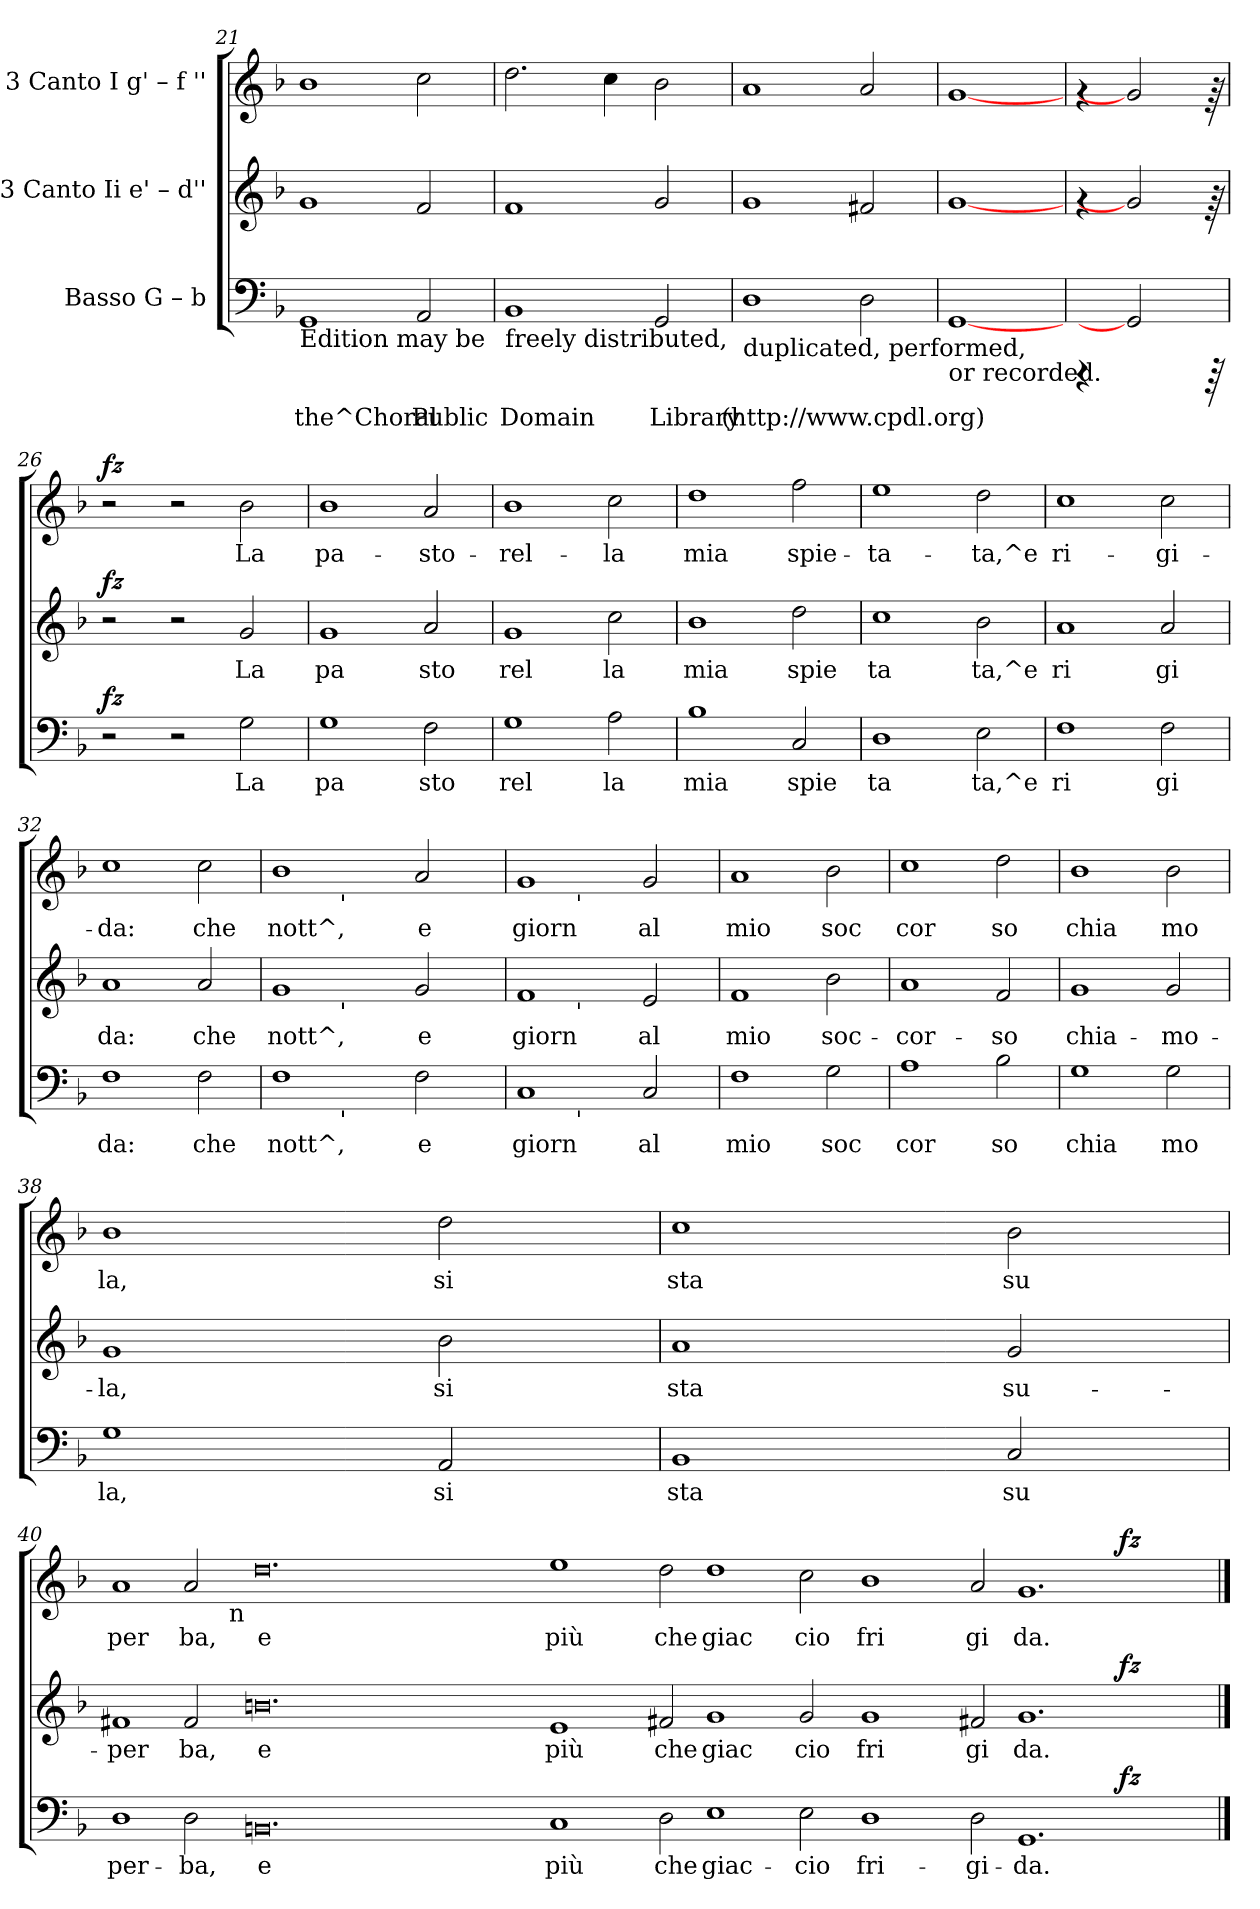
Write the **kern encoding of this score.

**kern	**text	**dynam	**kern	**text	**dynam	**kern	**text	**dynam
*part3	*part3	*part3	*part2	*part2	*part2	*part1	*part1	*part1
*staff3	*staff3	*staff3	*staff2	*staff2	*staff2	*staff1	*staff1	*staff1
*I"Basso  G – b	*	*	*I"3  Canto Ii  e' – d''	*	*	*I"3  Canto I  g' – f ''	*	*
*clefF4	*	*	*clefG2	*	*	*clefG2	*	*
*k[b-]	*	*	*k[b-]	*	*	*k[b-]	*	*
*F:	*	*	*F:	*	*	*F:	*	*
=21	=21	=21	=21	=21	=21	=21	=21	=21
!LO:TX:b:t=Edition may be	!	!	!	!	!	!	!	!
!	!LO:LY:b	!	!	!LO:LY:b:cj	!	!	!LO:LY:b:cj	!
1GG	the^Choral	.	1g	.	.	1b-	.	.
!	!LO:LY:b	!	!	!LO:LY:b:cj	!	!	!LO:LY:b:cj	!
2AA/	Public	.	2f/	.	.	2cc\	.	.
=22	=22	=22	=22	=22	=22	=22	=22	=22
!LO:TX:b:t=freely distributed,	!	!	!	!	!	!	!	!
!	!LO:LY:b	!	!	!LO:LY:b:cj	!	!	!LO:LY:b:cj	!
1BB-	Domain	.	1f	.	.	2.dd\	.	.
!	!	!	!	!	!	!	!LO:LY:b:cj	!
.	.	.	.	.	.	4cc\	.	.
!	!LO:LY:b	!	!	!LO:LY:b:cj	!	!	!LO:LY:b:cj	!
2GG/	Library	.	2g/	.	.	2b-\	.	.
=23	=23	=23	=23	=23	=23	=23	=23	=23
!LO:TX:b:t=duplicated, performed,	!	!	!	!	!	!	!	!
!	!LO:LY:b	!	!	!LO:LY:b:cj	!	!	!LO:LY:b:cj	!
1D	(http://www.cpdl.org)	.	1g	.	.	1a	.	.
!	!LO:LY:b	!	!	!LO:LY:b:cj	!	!	!LO:LY:b:cj	!
2D\	.	.	2f#X/	.	.	2a/	.	.
=24	=24	=24	=24	=24	=24	=24	=24	=24
!LO:TX:b:t=or recorded.	!	!	!	!	!	!	!	!
!	!LO:LY:b	!	!	!LO:LY:b:cj	!	!	!LO:LY:b:cj	!
[1GG	.	.	[1g	.	.	[1g	.	.
=25	=25	=25	=25	=25	=25	=25	=25	=25
4rCCC	.	.	4rf	.	.	4rf	.	.
2GG]	.	.	2g]	.	.	2g]	.	.
64rCCC	.	.	64rf	.	.	64rf	.	.
!!LO:PB:g=z
=26	=26	=26	=26	=26	=26	=26	=26	=26
!	!	!LO:DY:b	!	!	!LO:DY:b	!	!	!LO:DY:b
2r	.	fz	2r	.	fz	2r	.	fz
2r	.	.	2r	.	.	2r	.	.
!	!LO:LY:b	!	!	!LO:LY:b:cj	!	!	!LO:LY:b:cj	!
2G\	La	.	2g/	La	.	2b-\	La	.
=27	=27	=27	=27	=27	=27	=27	=27	=27
!	!LO:LY:b	!	!	!LO:LY:b:cj	!	!	!LO:LY:b:cj	!
1G	pa	.	1g	pa	.	1b-	pa-	.
!	!LO:LY:b	!	!	!LO:LY:b:cj	!	!	!LO:LY:b:cj	!
2F\	sto	.	2a/	sto	.	2a/	-sto-	.
=28	=28	=28	=28	=28	=28	=28	=28	=28
!	!LO:LY:b	!	!	!LO:LY:b:cj	!	!	!LO:LY:b:cj	!
1G	rel	.	1g	rel	.	1b-	-rel-	.
!	!LO:LY:b	!	!	!LO:LY:b:cj	!	!	!LO:LY:b:cj	!
2A\	la	.	2cc\	la	.	2cc\	-la	.
=29	=29	=29	=29	=29	=29	=29	=29	=29
!	!LO:LY:b	!	!	!LO:LY:b:cj	!	!	!LO:LY:b:cj	!
1B-	mia	.	1b-	mia	.	1dd	mia	.
!	!LO:LY:b	!	!	!LO:LY:b:cj	!	!	!LO:LY:b:cj	!
2C/	spie	.	2dd\	spie	.	2ff\	spie-	.
=30	=30	=30	=30	=30	=30	=30	=30	=30
!	!LO:LY:b	!	!	!LO:LY:b:cj	!	!	!LO:LY:b:cj	!
1D	ta	.	1cc	ta	.	1ee	-ta-	.
!	!LO:LY:b	!	!	!LO:LY:b:cj	!	!	!LO:LY:b:cj	!
2E\	ta,^e	.	2b-\	ta,^e	.	2dd\	-ta,^e	.
=31	=31	=31	=31	=31	=31	=31	=31	=31
!	!LO:LY:b	!	!	!LO:LY:b:cj	!	!	!LO:LY:b:cj	!
1F	ri	.	1a	ri	.	1cc	ri-	.
!	!LO:LY:b	!	!	!LO:LY:b:cj	!	!	!LO:LY:b:cj	!
2F\	gi	.	2a/	gi	.	2cc\	-gi-	.
=32	=32	=32	=32	=32	=32	=32	=32	=32
!	!LO:LY:b	!	!	!LO:LY:b:cj	!	!	!LO:LY:b:cj	!
1F	da:	.	1a	da:	.	1cc	-da:	.
!	!LO:LY:b	!	!	!LO:LY:b:cj	!	!	!LO:LY:b:cj	!
2F\	che	.	2a/	che	.	2cc\	che	.
!!LO:LB:g=z
=33	=33	=33	=33	=33	=33	=33	=33	=33
!	!LO:LY:b	!	!	!LO:LY:b:cj	!	!	!LO:LY:b:cj	!
*^	*	*	*^	*	*	*^	*	*
1F	4ryy	nott^,	.	1g	4ryy	nott^,	.	1b-	4ryy	nott^,	.
.	16ryy	.	.	.	16ryy	.	.	.	16ryy	.	.
.	64ryy	.	.	.	64ryy	.	.	.	64ryy	.	.
!	!	!	!	!	!	!	!	!	!LO:TX:b:t='	!	!
!	!	!	!	!	!LO:TX:b:t='	!	!	!	!	!	!
!	!LO:TX:b:t='	!	!	!	!	!	!	!	!	!	!
.	1ryy	.	.	.	1ryy	.	.	.	1ryy	.	.
!	!	!LO:LY:b	!	!	!	!LO:LY:b:cj	!	!	!	!LO:LY:b:cj	!
2F\	.	e	.	2g/	.	e	.	2a/	.	e	.
.	8ryy	.	.	.	8ryy	.	.	.	8ryy	.	.
.	32.ryy	.	.	.	32.ryy	.	.	.	32.ryy	.	.
=34	=34	=34	=34	=34	=34	=34	=34	=34	=34	=34	=34
!	!	!LO:LY:b	!	!	!	!LO:LY:b:cj	!	!	!	!LO:LY:b:cj	!
1C	4..ryy	giorn	.	1f	4..ryy	giorn	.	1g	4..ryy	giorn	.
!	!	!	!	!	!	!	!	!	!LO:TX:b:t='	!	!
!	!	!	!	!	!LO:TX:b:t='	!	!	!	!	!	!
!	!LO:TX:b:t='	!	!	!	!	!	!	!	!	!	!
.	1ryy	.	.	.	1ryy	.	.	.	1ryy	.	.
!	!	!LO:LY:b	!	!	!	!LO:LY:b:cj	!	!	!	!LO:LY:b:cj	!
2C/	.	al	.	2e/	.	al	.	2g/	.	al	.
.	16ryy	.	.	.	16ryy	.	.	.	16ryy	.	.
=35	=35	=35	=35	=35	=35	=35	=35	=35	=35	=35	=35
!	!	!LO:LY:b	!	!	!	!LO:LY:b:cj	!	!	!	!LO:LY:b:cj	!
*v	*v	*	*	*	*	*	*	*v	*v	*	*
*	*	*	*v	*v	*	*	*	*	*
1F	mio	.	1f	mio	.	1a	mio	.
!	!LO:LY:b	!	!	!LO:LY:b:cj	!	!	!LO:LY:b:cj	!
2G\	soc	.	2b-\	soc-	.	2b-\	soc	.
=36	=36	=36	=36	=36	=36	=36	=36	=36
!	!LO:LY:b	!	!	!LO:LY:b:cj	!	!	!LO:LY:b:cj	!
1A	cor	.	1a	-cor-	.	1cc	cor	.
!	!LO:LY:b	!	!	!LO:LY:b:cj	!	!	!LO:LY:b:cj	!
2B-\	so	.	2f/	-so	.	2dd\	so	.
=37	=37	=37	=37	=37	=37	=37	=37	=37
!	!LO:LY:b	!	!	!LO:LY:b:cj	!	!	!LO:LY:b:cj	!
1G	chia	.	1g	chia-	.	1b-	chia	.
!	!LO:LY:b	!	!	!LO:LY:b:cj	!	!	!LO:LY:b:cj	!
2G\	mo	.	2g/	-mo-	.	2b-\	mo	.
=38	=38	=38	=38	=38	=38	=38	=38	=38
!	!LO:LY:b	!	!	!LO:LY:b:cj	!	!	!LO:LY:b:cj	!
1G	la,	.	1g	-la,	.	1b-	la,	.
!	!LO:LY:b	!	!	!LO:LY:b:cj	!	!	!LO:LY:b:cj	!
2AA/	si	.	2b-\	si	.	2dd\	si	.
=39	=39	=39	=39	=39	=39	=39	=39	=39
!	!LO:LY:b	!	!	!LO:LY:b:cj	!	!	!LO:LY:b:cj	!
1BB-	sta	.	1a	sta	.	1cc	sta	.
!	!LO:LY:b	!	!	!LO:LY:b:cj	!	!	!LO:LY:b:cj	!
2C/	su	.	2g/	su-	.	2b-\	su	.
!!LO:LB:g=z
=40	=40	=40	=40	=40	=40	=40	=40	=40
!	!LO:LY:b	!	!	!LO:LY:b:cj	!	!	!LO:LY:b:cj	!
*^	*	*	*^	*	*	*^	*	*
*	*	*	*	*	*	*	*	*	*^	*	*
1D	1ryy	per-	.	1f#X	1ryy	-per	.	1a	1ryy	1ryy	per	.
!	!	!LO:LY:b	!	!	!	!LO:LY:b:cj	!	!	!	!	!LO:LY:b:cj	!
2D\	1ryy	-ba,	.	2f#/	1ryy	ba,	.	2a/	1ryy	4ryy	ba,	.
.	.	.	.	.	.	.	.	.	.	16ryy	.	.
!	!	!	!	!	!	!	!	!	!	!LO:TX:b:t=n	!	!
.	.	.	.	.	.	.	.	.	.	1ryy	.	.
!	!	!LO:LY:b	!	!	!	!LO:LY:b:cj	!	!	!	!	!LO:LY:b:cj	!
0.BBn	.	e	.	0.bn	.	e	.	0.dd	.	.	e	.
.	1ryy	.	.	.	1ryy	.	.	.	1ryy	.	.	.
.	.	.	.	.	.	.	.	.	.	1ryy	.	.
.	1ryy	.	.	.	1ryy	.	.	.	1ryy	.	.	.
.	.	.	.	.	.	.	.	.	.	1ryy	.	.
.	1ryy	.	.	.	1ryy	.	.	.	1ryy	.	.	.
.	.	.	.	.	.	.	.	.	.	1ryy	.	.
!	!	!LO:LY:b	!	!	!	!LO:LY:b:cj	!	!	!	!	!LO:LY:b:cj	!
1C	.	più	.	1e	.	più	.	1ee	.	.	più	.
.	1ryy	.	.	.	1ryy	.	.	.	1ryy	.	.	.
.	.	.	.	.	.	.	.	.	.	1ryy	.	.
!	!	!LO:LY:b	!	!	!	!LO:LY:b:cj	!	!	!	!	!LO:LY:b:cj	!
2D\	.	che	.	2f#X/	.	che	.	2dd\	.	.	che	.
!	!	!LO:LY:b	!	!	!	!LO:LY:b:cj	!	!	!	!	!LO:LY:b:cj	!
1E	1ryy	giac-	.	1g	1ryy	giac	.	1dd	1ryy	.	giac	.
.	.	.	.	.	.	.	.	.	.	1ryy	.	.
!	!	!LO:LY:b	!	!	!	!LO:LY:b:cj	!	!	!	!	!LO:LY:b:cj	!
2E\	1ryy	-cio	.	2g/	1ryy	cio	.	2cc\	1ryy	.	cio	.
.	.	.	.	.	.	.	.	.	.	1ryy	.	.
!	!	!LO:LY:b	!	!	!	!LO:LY:b:cj	!	!	!	!	!LO:LY:b:cj	!
1D	.	fri-	.	1g	.	fri	.	1b-	.	.	fri	.
.	1ryy	.	.	.	1ryy	.	.	.	1ryy	.	.	.
.	.	.	.	.	.	.	.	.	.	1ryy	.	.
!	!	!LO:LY:b	!	!	!	!LO:LY:b:cj	!	!	!	!	!LO:LY:b:cj	!
2D\	.	-gi-	.	2f#X/	.	gi	.	2a/	.	.	gi	.
!	!	!LO:LY:b	!	!	!	!LO:LY:b:cj	!	!	!	!	!LO:LY:b:cj	!
1.GG	2ryy	-da.	.	1.g	2ryy	da.	.	1.g	2ryy	.	da.	.
.	.	.	.	.	.	.	.	.	.	1ryy	.	.
.	8ryy	.	.	.	8ryy	.	.	.	8ryy	.	.	.
.	16ryy	.	.	.	16ryy	.	.	.	16ryy	.	.	.
.	64ryy	.	.	.	64ryy	.	.	.	64ryy	.	.	.
!	!	!	!LO:DY:b	!	!	!	!LO:DY:b	!	!	!	!	!LO:DY:b
.	2ryy	.	fz	.	2ryy	.	fz	.	2ryy	.	.	fz
.	4ryy	.	.	.	4ryy	.	.	.	4ryy	.	.	.
.	.	.	.	.	.	.	.	.	.	8.ryy	.	.
.	32.ryy	.	.	.	32.ryy	.	.	.	32.ryy	.	.	.
*v	*v	*	*	*	*	*	*	*v	*v	*v	*	*
*	*	*	*v	*v	*	*	*	*	*
==	==	==	==	==	==	==	==	==
*-	*-	*-	*-	*-	*-	*-	*-	*-
